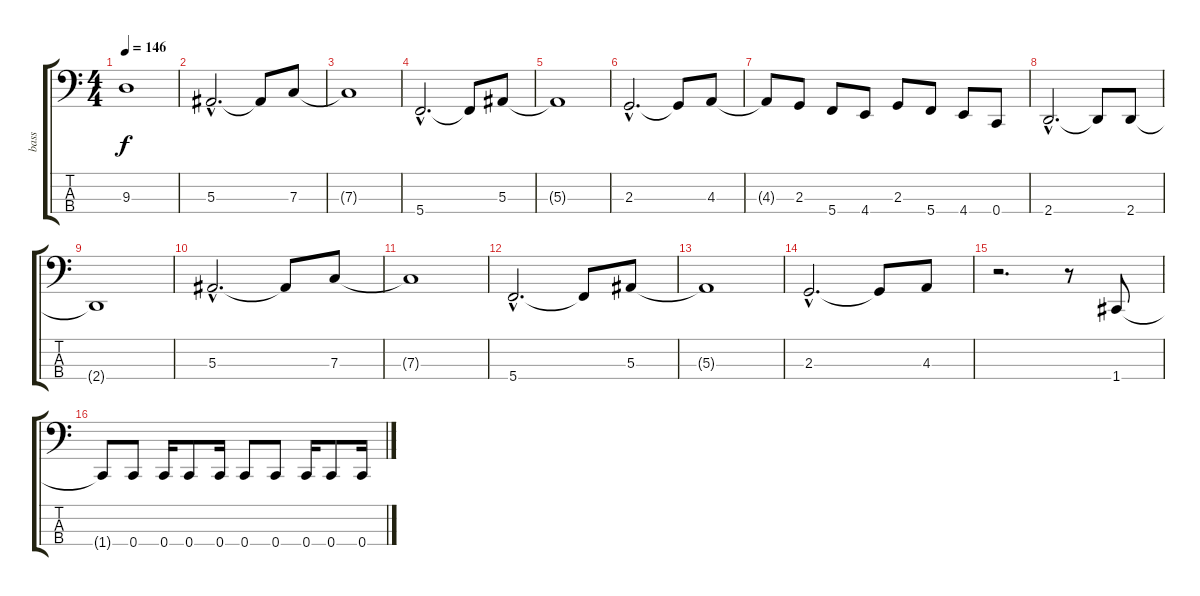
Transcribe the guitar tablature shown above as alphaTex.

\track ("bass" "bass") {instrument electricbasspick}
\staff {score tabs}
\tuning (Eb2 Bb1 F1 C1) {hide}
\ts (4 4)
\tempo 146
\clef f4
\ks c
9.3{t}.1{dy f} |
5.3{hac}.2{d} 5.3{t}.8 7.3.8 |
7.3{t}.1 |
5.4{hac}.2{d} 5.4{t}.8 5.3.8 |
5.3{t}.1 |
2.3{hac}.2{d} 2.3{t}.8 4.3.8 |
4.3{t}.8 2.3.8 5.4.8 4.4.8 2.3.8 5.4.8 4.4.8 0.4.8 |
2.4{hac}.2{d} 2.4{t}.8 2.4.8 |
2.4{t}.1 |
5.3{hac}.2{d} 5.3{t}.8 7.3.8 |
7.3{t}.1 |
5.4{hac}.2{d} 5.4{t}.8 5.3.8 |
5.3{t}.1 |
2.3{hac}.2{d} 2.3{t}.8 4.3.8 |
r.2{d} r.8 1.4.8 |
1.4{t}.8 0.4.8 0.4.16 0.4.8 0.4.16 0.4.8 0.4.8 0.4.16 0.4.8 0.4.16
